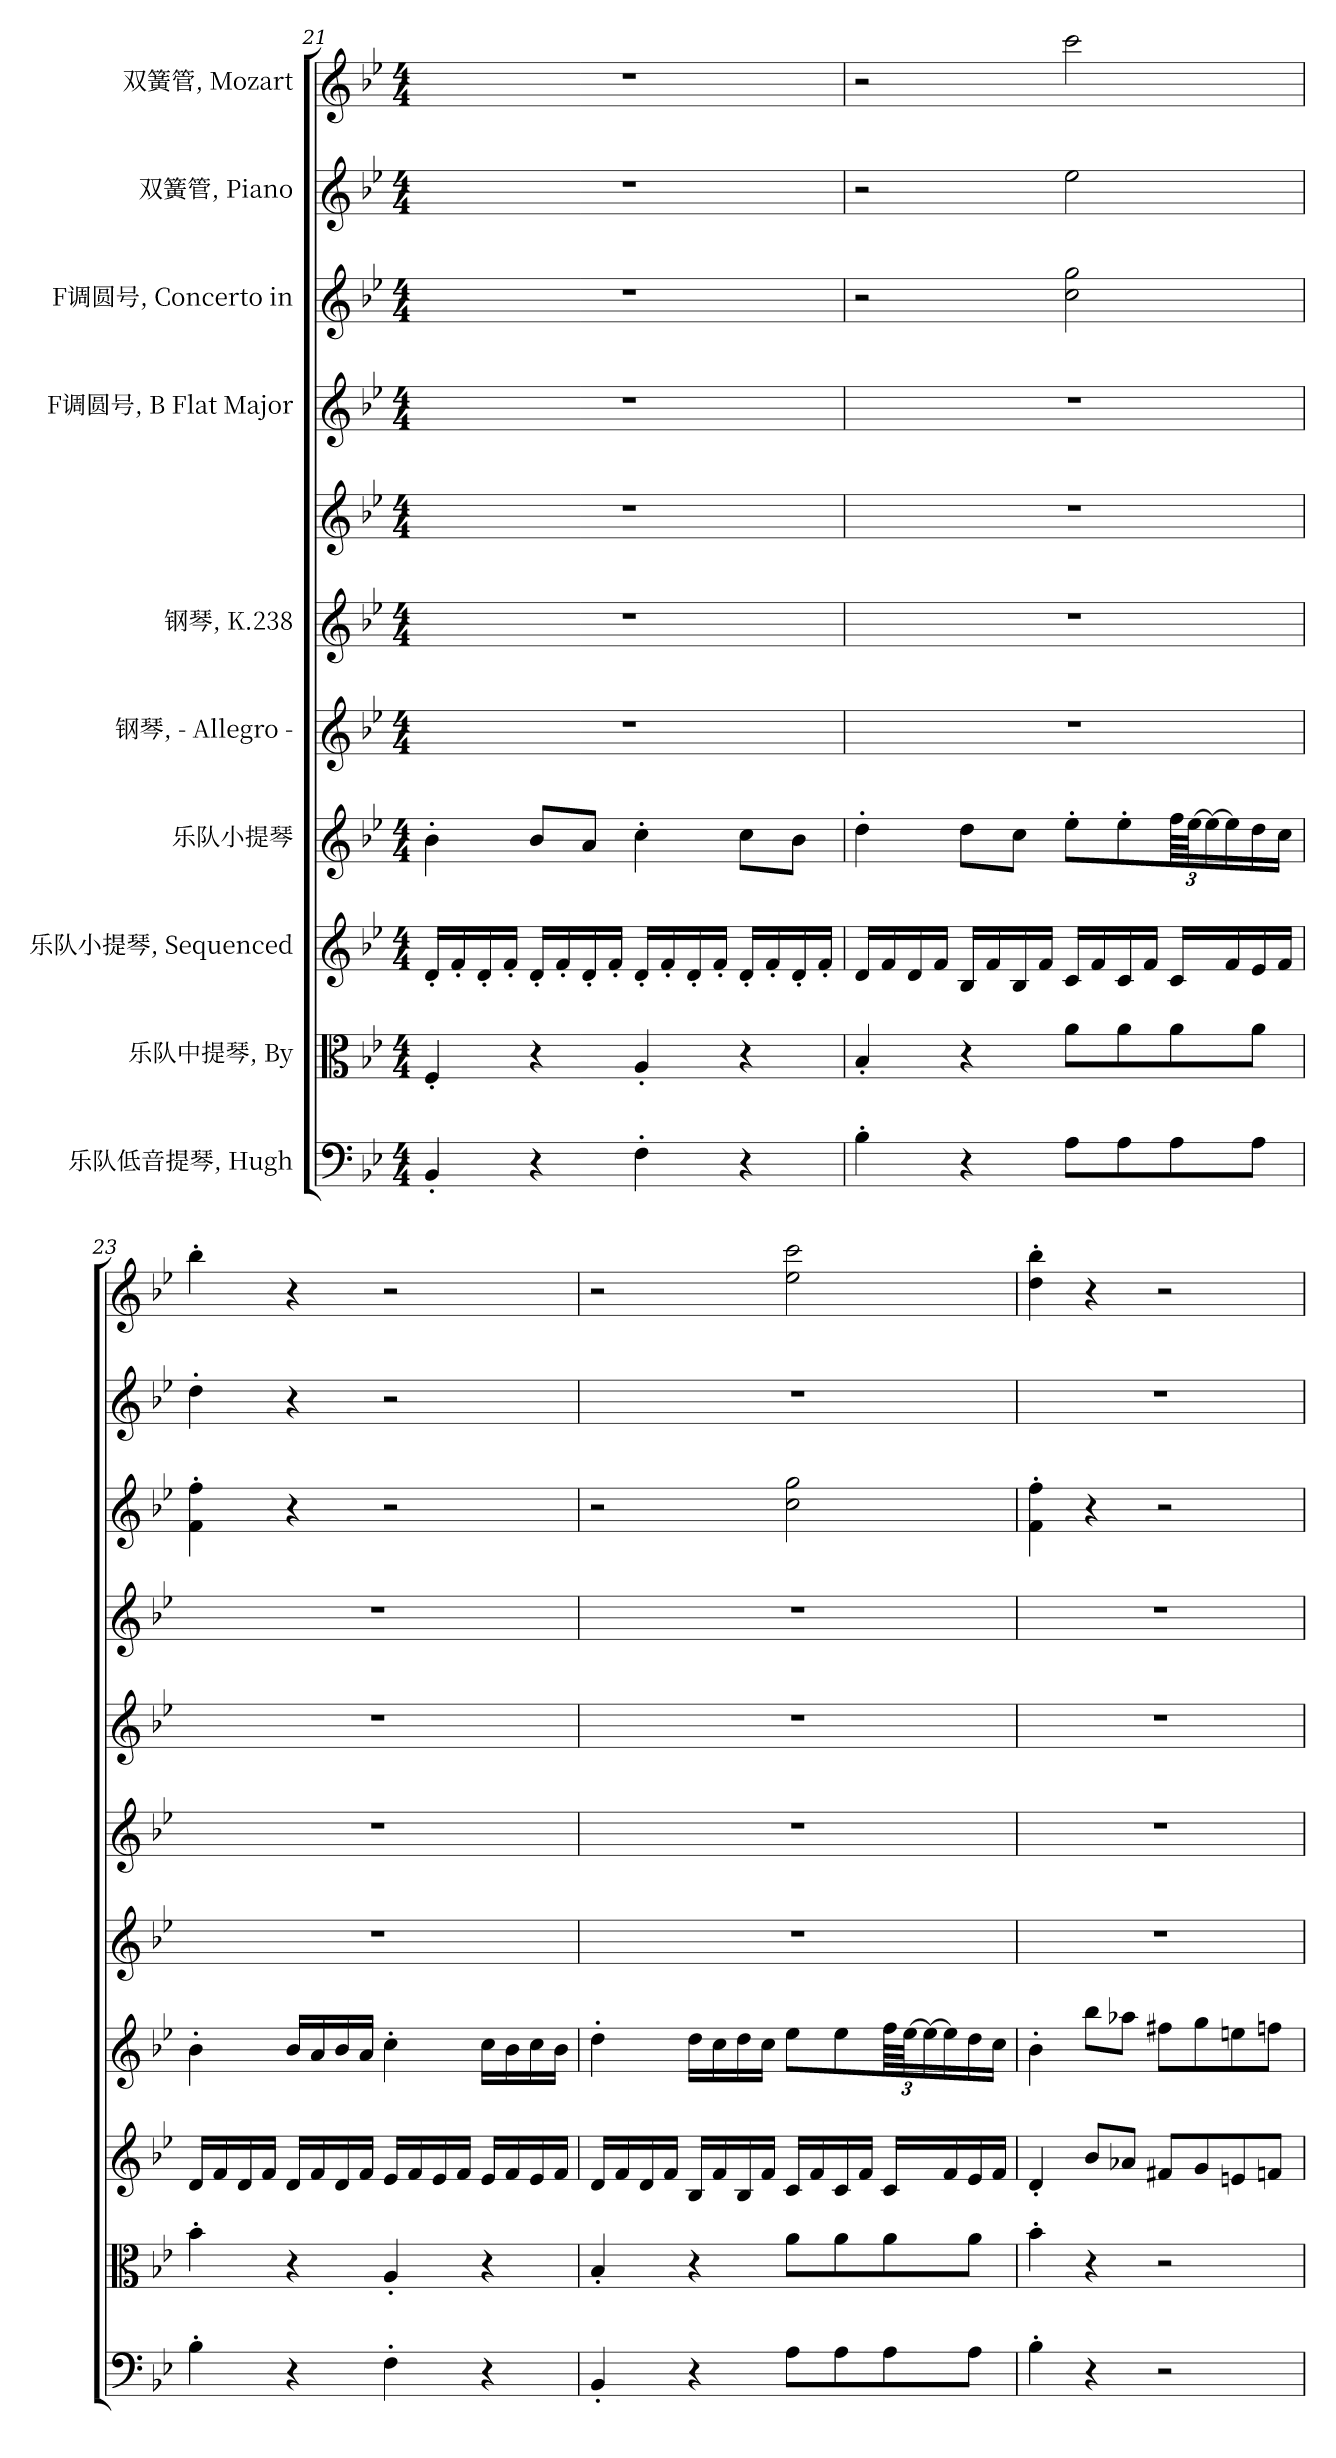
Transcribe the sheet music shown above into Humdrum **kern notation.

**kern	**kern	**kern	**kern	**kern	**kern	**kern	**kern	**kern	**kern	**kern
*part10	*part9	*part8	*part7	*part6	*part5	*part5	*part4	*part3	*part2	*part1
*staff11	*staff10	*staff9	*staff8	*staff7	*staff6	*staff5	*staff4	*staff3	*staff2	*staff1
*I"乐队低音提琴, Hugh	*I"乐队中提琴,   By	*I"乐队小提琴, Sequenced	*I"乐队小提琴	*I"钢琴,   -  Allegro -	*I"钢琴, K.238	*	*I"F调圆号, B Flat Major	*I"F调圆号, Concerto in	*I"双簧管, Piano	*I"双簧管, Mozart
*clefF4	*clefC3	*clefG2	*clefG2	*clefG2	*clefG2	*clefG2	*clefG2	*clefG2	*clefG2	*clefG2
*ITrd7c12	*	*	*	*	*	*	*ITrd4c7	*ITrd4c7	*	*
*k[b-e-]	*k[b-e-]	*k[b-e-]	*k[b-e-]	*k[b-e-]	*k[b-e-]	*k[b-e-]	*k[b-e-a-]	*k[b-e-a-]	*k[b-e-]	*k[b-e-]
*M4/4	*M4/4	*M4/4	*M4/4	*M4/4	*M4/4	*M4/4	*M4/4	*M4/4	*M4/4	*M4/4
=21	=21	=21	=21	=21	=21	=21	=21	=21	=21	=21
4BBB-'/	4F'/	16d'/LL	4b-'\	1r	1r	1r	1r	1r	1r	1r
.	.	16f'/	.	.	.	.	.	.	.	.
.	.	16d'/	.	.	.	.	.	.	.	.
.	.	16f'/JJ	.	.	.	.	.	.	.	.
4r	4r	16d'/LL	8b-/L	.	.	.	.	.	.	.
.	.	16f'/	.	.	.	.	.	.	.	.
.	.	16d'/	8a/J	.	.	.	.	.	.	.
.	.	16f'/JJ	.	.	.	.	.	.	.	.
4FF'\	4A'/	16d'/LL	4cc'\	.	.	.	.	.	.	.
.	.	16f'/	.	.	.	.	.	.	.	.
.	.	16d'/	.	.	.	.	.	.	.	.
.	.	16f'/JJ	.	.	.	.	.	.	.	.
4r	4r	16d'/LL	8cc\L	.	.	.	.	.	.	.
.	.	16f'/	.	.	.	.	.	.	.	.
.	.	16d'/	8b-\J	.	.	.	.	.	.	.
.	.	16f'/JJ	.	.	.	.	.	.	.	.
=22	=22	=22	=22	=22	=22	=22	=22	=22	=22	=22
4BB-'\	4B-'/	16d/LL	4dd'\	1r	1r	1r	1r	2r	2r	2r
.	.	16f/	.	.	.	.	.	.	.	.
.	.	16d/	.	.	.	.	.	.	.	.
.	.	16f/JJ	.	.	.	.	.	.	.	.
4r	4r	16B-/LL	8dd\L	.	.	.	.	.	.	.
.	.	16f/	.	.	.	.	.	.	.	.
.	.	16B-/	8cc\J	.	.	.	.	.	.	.
.	.	16f/JJ	.	.	.	.	.	.	.	.
8AA\L	8a\L	16c/LL	8ee-'\L	.	.	.	.	2f\ 2cc\	2ee-\	2ccc\
.	.	16f/	.	.	.	.	.	.	.	.
8AA\	8a\	16c/	8ee-'\	.	.	.	.	.	.	.
.	.	16f/JJ	.	.	.	.	.	.	.	.
*	*	*	*Xbrackettup	*	*	*	*	*	*	*
8AA\	8a\	16c/LL	96ff\LLL	.	.	.	.	.	.	.
.	.	.	[96ee-\JJ	.	.	.	.	.	.	.
.	.	.	24ee-\_	.	.	.	.	.	.	.
.	.	16f/	16ee-\]	.	.	.	.	.	.	.
8AA\J	8a\J	16e-/	16dd\	.	.	.	.	.	.	.
.	.	16f/JJ	16cc\JJ	.	.	.	.	.	.	.
!!LO:PB:g=z
=23	=23	=23	=23	=23	=23	=23	=23	=23	=23	=23
4BB-'\	4b-'\	16d/LL	4b-'\	1r	1r	1r	1r	4B-\' 4b-\'	4dd'\	4bb-'\
.	.	16f/	.	.	.	.	.	.	.	.
.	.	16d/	.	.	.	.	.	.	.	.
.	.	16f/JJ	.	.	.	.	.	.	.	.
4r	4r	16d/LL	16b-/LL	.	.	.	.	4r	4r	4r
.	.	16f/	16a/	.	.	.	.	.	.	.
.	.	16d/	16b-/	.	.	.	.	.	.	.
.	.	16f/JJ	16a/JJ	.	.	.	.	.	.	.
4FF'\	4A'/	16e-/LL	4cc'\	.	.	.	.	2r	2r	2r
.	.	16f/	.	.	.	.	.	.	.	.
.	.	16e-/	.	.	.	.	.	.	.	.
.	.	16f/JJ	.	.	.	.	.	.	.	.
4r	4r	16e-/LL	16cc\LL	.	.	.	.	.	.	.
.	.	16f/	16b-\	.	.	.	.	.	.	.
.	.	16e-/	16cc\	.	.	.	.	.	.	.
.	.	16f/JJ	16b-\JJ	.	.	.	.	.	.	.
=24	=24	=24	=24	=24	=24	=24	=24	=24	=24	=24
4BBB-'/	4B-'/	16d/LL	4dd'\	1r	1r	1r	1r	2r	1r	2r
.	.	16f/	.	.	.	.	.	.	.	.
.	.	16d/	.	.	.	.	.	.	.	.
.	.	16f/JJ	.	.	.	.	.	.	.	.
4r	4r	16B-/LL	16dd\LL	.	.	.	.	.	.	.
.	.	16f/	16cc\	.	.	.	.	.	.	.
.	.	16B-/	16dd\	.	.	.	.	.	.	.
.	.	16f/JJ	16cc\JJ	.	.	.	.	.	.	.
8AA\L	8a\L	16c/LL	8ee-\L	.	.	.	.	2f\ 2cc\	.	2ee-\ 2ccc\
.	.	16f/	.	.	.	.	.	.	.	.
8AA\	8a\	16c/	8ee-\	.	.	.	.	.	.	.
.	.	16f/JJ	.	.	.	.	.	.	.	.
8AA\	8a\	16c/LL	96ff\LLL	.	.	.	.	.	.	.
.	.	.	[96ee-\JJ	.	.	.	.	.	.	.
.	.	.	24ee-\_	.	.	.	.	.	.	.
.	.	16f/	16ee-\]	.	.	.	.	.	.	.
8AA\J	8a\J	16e-/	16dd\	.	.	.	.	.	.	.
.	.	16f/JJ	16cc\JJ	.	.	.	.	.	.	.
!!LO:PB:g=z
=25	=25	=25	=25	=25	=25	=25	=25	=25	=25	=25
4BB-'\	4b-'\	4d'/	4b-'\	1r	1r	1r	1r	4B-\' 4b-\'	1r	4dd\' 4bb-\'
4r	4r	8b-/L	8bb-\L	.	.	.	.	4r	.	4r
.	.	8a-X/J	8aa-X\J	.	.	.	.	.	.	.
2r	2r	8f#X/L	8ff#X\L	.	.	.	.	2r	.	2r
.	.	8g/	8gg\	.	.	.	.	.	.	.
.	.	8en/	8een\	.	.	.	.	.	.	.
.	.	8fn/J	8ffn\J	.	.	.	.	.	.	.
=	=	=	=	=	=	=	=	=	=	=
*-	*-	*-	*-	*-	*-	*-	*-	*-	*-	*-
